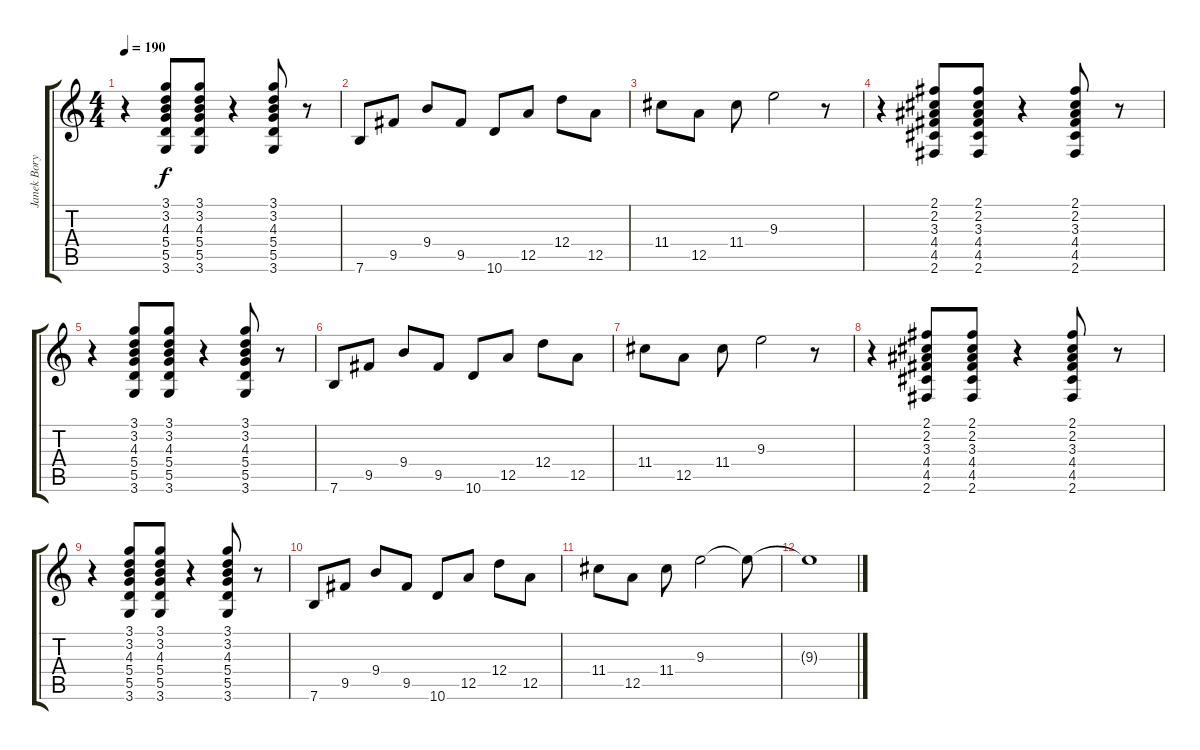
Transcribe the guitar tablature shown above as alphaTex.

\track ("Janek Borysewicz" "Janek Bory") {instrument acousticguitarsteel}
\staff {score tabs}
\tuning (E4 B3 G3 D3 A2 E2) {hide}
\ts (4 4)
\tempo 190
\clef g2
\ks c
r.4{dy f} (3.1 3.2 4.3 5.4 5.5 3.6).8 (3.1 3.2 4.3 5.4 5.5 3.6).8 r.4 (3.1 3.2 4.3 5.4 5.5 3.6).8 r.8 |
7.6.8 9.5.8 9.4.8 9.5.8 10.6.8 12.5.8 12.4.8 12.5.8 |
11.4.8 12.5.8 11.4.8 9.3.2 r.8 |
r.4 (2.1 2.2 3.3 4.4 4.5 2.6).8 (2.1 2.2 3.3 4.4 4.5 2.6).8 r.4 (2.1 2.2 3.3 4.4 4.5 2.6).8 r.8 |
r.4 (3.1 3.2 4.3 5.4 5.5 3.6).8 (3.1 3.2 4.3 5.4 5.5 3.6).8 r.4 (3.1 3.2 4.3 5.4 5.5 3.6).8 r.8 |
7.6.8 9.5.8 9.4.8 9.5.8 10.6.8 12.5.8 12.4.8 12.5.8 |
11.4.8 12.5.8 11.4.8 9.3.2 r.8 |
r.4 (2.1 2.2 3.3 4.4 4.5 2.6).8 (2.1 2.2 3.3 4.4 4.5 2.6).8 r.4 (2.1 2.2 3.3 4.4 4.5 2.6).8 r.8 |
r.4 (3.1 3.2 4.3 5.4 5.5 3.6).8 (3.1 3.2 4.3 5.4 5.5 3.6).8 r.4 (3.1 3.2 4.3 5.4 5.5 3.6).8 r.8 |
7.6.8 9.5.8 9.4.8 9.5.8 10.6.8 12.5.8 12.4.8 12.5.8 |
11.4.8 12.5.8 11.4.8 9.3.2 9.3{t}.8 |
9.3{t}.1
